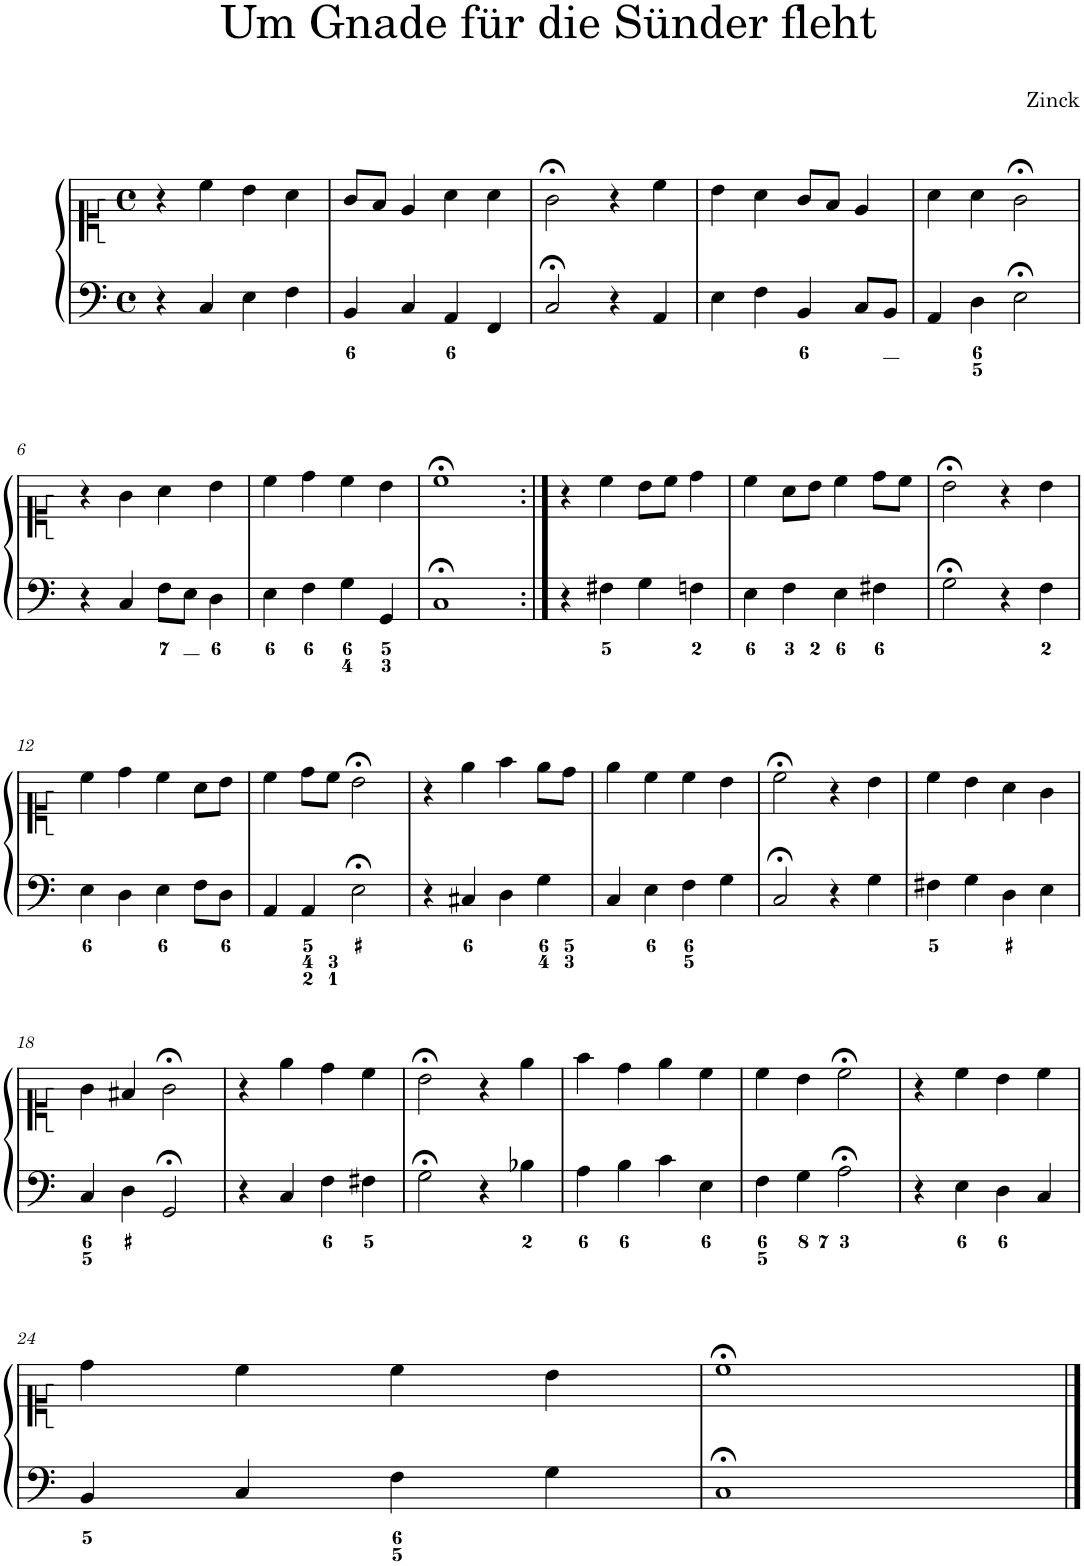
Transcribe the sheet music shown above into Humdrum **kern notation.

**kern	**kern
*part1	*part1
*staff2	*staff1
*I"Piano	*
*I'Pno.	*
*clefF4	*clefC1
*k[]	*k[]
*M4/4	*M4/4
*met(c)	*met(c)
=1	=1
4r	4r
4C/	4cc\
4E\	4b\
4F\	4a\
=2	=2
4BB/	8g/L
.	8f/J
4C/	4e/
4AA/	4a\
4FF/	4a\
=3	=3
2C;</	2g;<\
4r	4r
4AA/	4cc\
=4	=4
4E\	4b\
4F\	4a\
4BB/	8g/L
.	8f/J
8C/L	4e/
8BB/J	.
=5	=5
4AA/	4a\
4D\	4a\
2E;<\	2g;<\
!!LO:LB:g=z
=6	=6
4r	4r
4C/	4g\
8F\L	4a\
8E\J	.
4D\	4b\
=7	=7
4E\	4cc\
4F\	4dd\
4G\	4cc\
4GG/	4b\
=8	=8
1C;<	1cc;<
=9:|!	=9:|!
4r	4r
4F#X\	4cc\
4G\	8b\L
.	8cc\J
4Fn\	4dd\
=10	=10
4E\	4cc\
4F\	8a\L
.	8b\J
4E\	4cc\
4F#X\	8dd\L
.	8cc\J
=11	=11
2G;<\	2b;<\
4r	4r
4F\	4b\
!!LO:LB:g=z
=12	=12
4E\	4cc\
4D\	4dd\
4E\	4cc\
8F\L	8a\L
8D\J	8b\J
=13	=13
4AA/	4cc\
4AA/	8dd\L
.	8cc\J
2E;<\	2b;<\
=14	=14
4r	4r
4C#X/	4ee\
4D\	4ff\
4G\	8ee\L
.	8dd\J
=15	=15
4C/	4ee\
4E\	4cc\
4F\	4cc\
4G\	4b\
=16	=16
2C;</	2cc;<\
4r	4r
4G\	4b\
=17	=17
4F#X\	4cc\
4G\	4b\
4D\	4a\
4E\	4g\
!!LO:LB:g=z
=18	=18
4C/	4g\
4D\	4f#X/
2GG;</	2g;<\
=19	=19
4r	4r
4C/	4ee\
4F\	4dd\
4F#X\	4cc\
=20	=20
2G;<\	2b;<\
4r	4r
4B-X\	4ee\
=21	=21
4A\	4ff\
4B\	4dd\
4c\	4ee\
4E\	4cc\
=22	=22
4F\	4cc\
4G\	4b\
2A;<\	2cc;<\
=23	=23
4r	4r
4E\	4cc\
4D\	4b\
4C/	4cc\
!!LO:LB:g=z
=24	=24
4BB/	4dd\
4C/	4cc\
4F\	4cc\
4G\	4b\
=25	=25
1C;<	1cc;<
==	==
*-	*-
